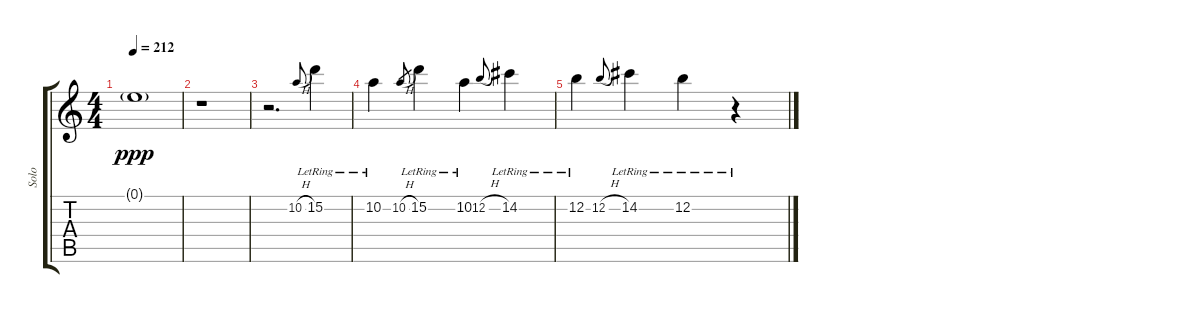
\track ("Solo" "Solo") {instrument distortionguitar}
\staff {score tabs}
\tuning (E4 B3 G3 D3 A2 E2) {hide}
\ts (4 4)
\tempo 212
\clef g2
\ks c
0.1{g}.1{dy ppp} |
r.1{volume 12 balance 14} |
r.2{d} 10.2{h}.8{gr onbeat} 15.2{lr}.4 |
10.2{lr}.4 10.2{h}.8{gr} 15.2{lr}.4 10.2{lr}.4 12.2{h}.8{gr onbeat} 14.2{lr}.4 |
12.2{lr}.4 12.2{h}.8{gr onbeat} 14.2{lr}.4 12.2{lr}.4 r.4
